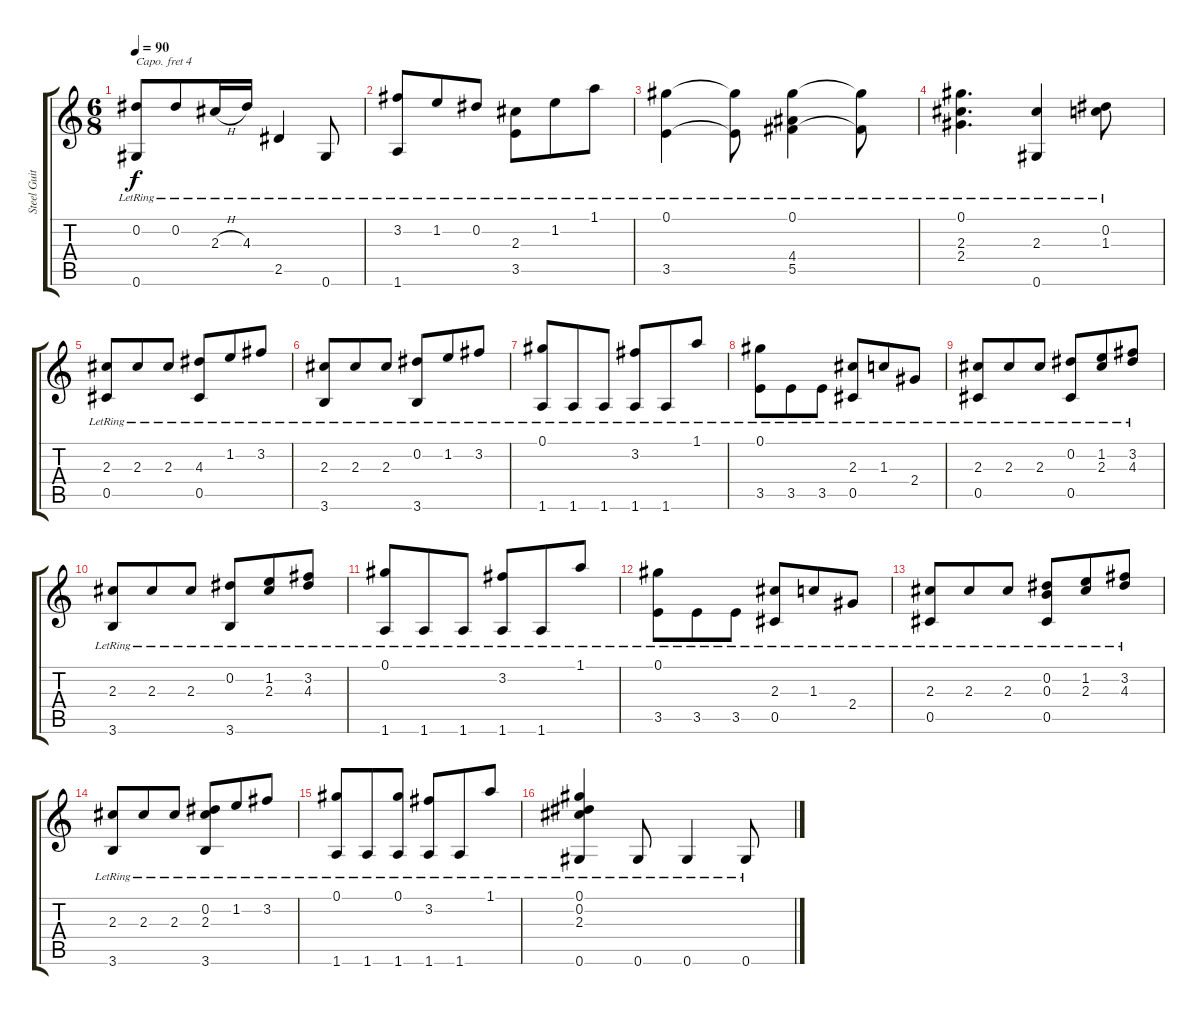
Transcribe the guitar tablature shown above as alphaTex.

\track ("Steel Guitar" "Steel Guit") {instrument acousticguitarsteel}
\staff {score tabs}
\capo 4
\tuning (E4 B3 G3 D3 A2 E2) {hide}
\ts (6 8)
\tempo 90
\clef g2
\ks c
(0.2{lr} 0.6{lr}).8{dy f} 0.2{lr}.8 2.3{h lr}.16 4.3{lr}.16 2.5{lr}.4 0.6{lr}.8 |
(3.2{lr} 1.6{lr}).8 1.2{lr}.8 0.2{lr}.8 (2.3{lr} 3.5{lr}).8 1.2{lr}.8 1.1{lr}.8 |
(0.1{lr} 3.5{lr}).4 (0.1{lr t} 3.5{lr t}).8 (0.1{lr} 4.4{lr} 5.5{lr}).4 (0.1{lr t} 5.5{lr t}).8 |
(0.1{lr} 2.3{lr} 2.4{lr}).4{d} (2.3{lr} 0.6{lr}).4 (0.2{lr} 1.3{lr}).8 |
(2.3{lr} 0.5{lr}).8 2.3{lr}.8 2.3{lr}.8 (4.3{lr} 0.5{lr}).8 1.2{lr}.8 3.2{lr}.8 |
(2.3{lr} 3.6{lr}).8 2.3{lr}.8 2.3{lr}.8 (0.2{lr} 3.6{lr}).8 1.2{lr}.8 3.2{lr}.8 |
(0.1{lr} 1.6{lr}).8 1.6{lr}.8 1.6{lr}.8 (3.2{lr} 1.6{lr}).8 1.6{lr}.8 1.1{lr}.8 |
(0.1{lr} 3.5{lr}).8 3.5{lr}.8 3.5{lr}.8 (2.3{lr} 0.5{lr}).8 1.3{lr}.8 2.4{lr}.8 |
(2.3{lr} 0.5{lr}).8 2.3{lr}.8 2.3{lr}.8 (0.2{lr} 0.5{lr}).8 (1.2{lr} 2.3{lr}).8 (3.2{lr} 4.3{lr}).8 |
(2.3{lr} 3.6{lr}).8 2.3{lr}.8 2.3{lr}.8 (0.2{lr} 3.6{lr}).8 (1.2{lr} 2.3{lr}).8 (3.2{lr} 4.3{lr}).8 |
(0.1{lr} 1.6{lr}).8 1.6{lr}.8 1.6{lr}.8 (3.2{lr} 1.6{lr}).8 1.6{lr}.8 1.1{lr}.8 |
(0.1{lr} 3.5{lr}).8 3.5{lr}.8 3.5{lr}.8 (2.3{lr} 0.5{lr}).8 1.3{lr}.8 2.4{lr}.8 |
(2.3{lr} 0.5{lr}).8 2.3{lr}.8 2.3{lr}.8 (0.2{lr} 0.3{lr} 0.5{lr}).8 (1.2{lr} 2.3{lr}).8 (3.2{lr} 4.3{lr}).8 |
(2.3{lr} 3.6{lr}).8 2.3{lr}.8 2.3{lr}.8 (0.2{lr} 2.3{lr} 3.6{lr}).8 1.2{lr}.8 3.2{lr}.8 |
(0.1{lr} 1.6{lr}).8 1.6{lr}.8 (0.1{lr} 1.6{lr}).8 (3.2{lr} 1.6{lr}).8 1.6{lr}.8 1.1{lr}.8 |
(0.1{lr} 0.2{lr} 2.3{lr} 0.6{lr}).4 0.6{lr}.8 0.6{lr}.4 0.6{lr}.8
